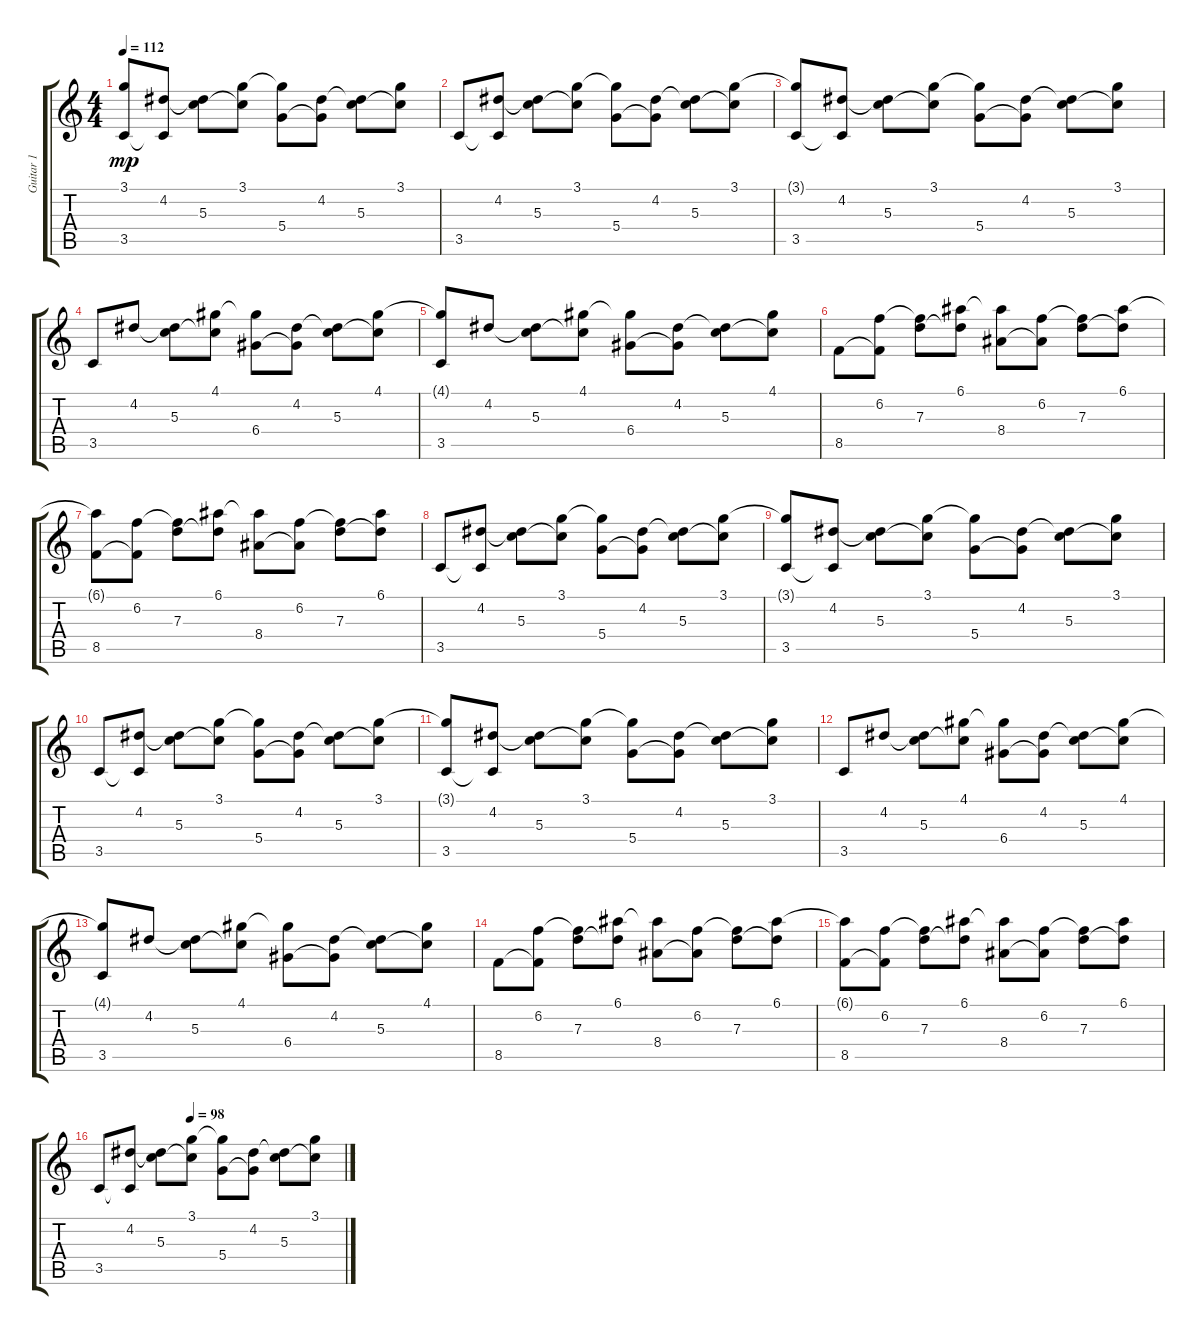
\track ("Guitar 1" "Guitar 1") {instrument acousticguitarsteel}
\staff {score tabs}
\tuning (E4 B3 G3 D3 A2 E2) {hide}
\ts (4 4)
\tempo 112
\clef g2
\ks c
(3.1{t} 3.5).8{dy mp} (4.2 3.5{t}).8 (4.2{t} 5.3).8 (3.1 5.3{t}).8 (3.1{t} 5.4).8 (4.2 5.4{t}).8 (4.2{t} 5.3).8 (3.1 5.3{t}).8 |
3.5.8 (4.2 3.5{t}).8 (4.2{t} 5.3).8 (3.1 5.3{t}).8 (3.1{t} 5.4).8 (4.2 5.4{t}).8 (4.2{t} 5.3).8 (3.1 5.3{t}).8 |
(3.1{t} 3.5).8 (4.2 3.5{t}).8 (4.2{t} 5.3).8 (3.1 5.3{t}).8 (3.1{t} 5.4).8 (4.2 5.4{t}).8 (4.2{t} 5.3).8 (3.1 5.3{t}).8 |
3.5.8 4.2.8 (4.2{t} 5.3).8 (4.1 5.3{t}).8 (4.1{t} 6.4).8 (4.2 6.4{t}).8 (4.2{t} 5.3).8 (4.1 5.3{t}).8 |
(4.1{t} 3.5).8 4.2.8 (4.2{t} 5.3).8 (4.1 5.3{t}).8 (4.1{t} 6.4).8 (4.2 6.4{t}).8 (4.2{t} 5.3).8 (4.1 5.3{t}).8 |
8.5.8 (6.2 8.5{t}).8 (6.2{t} 7.3).8 (6.1 7.3{t}).8 (6.1{t} 8.4).8 (6.2 8.4{t}).8 (6.2{t} 7.3).8 (6.1 7.3{t}).8 |
(6.1{t} 8.5).8 (6.2 8.5{t}).8 (6.2{t} 7.3).8 (6.1 7.3{t}).8 (6.1{t} 8.4).8 (6.2 8.4{t}).8 (6.2{t} 7.3).8 (6.1 7.3{t}).8 |
3.5.8 (4.2 3.5{t}).8 (4.2{t} 5.3).8 (3.1 5.3{t}).8 (3.1{t} 5.4).8 (4.2 5.4{t}).8 (4.2{t} 5.3).8 (3.1 5.3{t}).8 |
(3.1{t} 3.5).8 (4.2 3.5{t}).8 (4.2{t} 5.3).8 (3.1 5.3{t}).8 (3.1{t} 5.4).8 (4.2 5.4{t}).8 (4.2{t} 5.3).8 (3.1 5.3{t}).8 |
3.5.8 (4.2 3.5{t}).8 (4.2{t} 5.3).8 (3.1 5.3{t}).8 (3.1{t} 5.4).8 (4.2 5.4{t}).8 (4.2{t} 5.3).8 (3.1 5.3{t}).8 |
(3.1{t} 3.5).8 (4.2 3.5{t}).8 (4.2{t} 5.3).8 (3.1 5.3{t}).8 (3.1{t} 5.4).8 (4.2 5.4{t}).8 (4.2{t} 5.3).8 (3.1 5.3{t}).8 |
3.5.8 4.2.8 (4.2{t} 5.3).8 (4.1 5.3{t}).8 (4.1{t} 6.4).8 (4.2 6.4{t}).8 (4.2{t} 5.3).8 (4.1 5.3{t}).8 |
(4.1{t} 3.5).8 4.2.8 (4.2{t} 5.3).8 (4.1 5.3{t}).8 (4.1{t} 6.4).8 (4.2 6.4{t}).8 (4.2{t} 5.3).8 (4.1 5.3{t}).8 |
8.5.8 (6.2 8.5{t}).8 (6.2{t} 7.3).8 (6.1 7.3{t}).8 (6.1{t} 8.4).8 (6.2 8.4{t}).8 (6.2{t} 7.3).8 (6.1 7.3{t}).8 |
(6.1{t} 8.5).8 (6.2 8.5{t}).8 (6.2{t} 7.3).8 (6.1 7.3{t}).8 (6.1{t} 8.4).8 (6.2 8.4{t}).8 (6.2{t} 7.3).8 (6.1 7.3{t}).8 |
\tempo (98 0.375)
3.5.8 (4.2 3.5{t}).8 (4.2{t} 5.3).8 (3.1 5.3{t}).8 (3.1{t} 5.4).8 (4.2 5.4{t}).8 (4.2{t} 5.3).8 (3.1 5.3{t}).8
